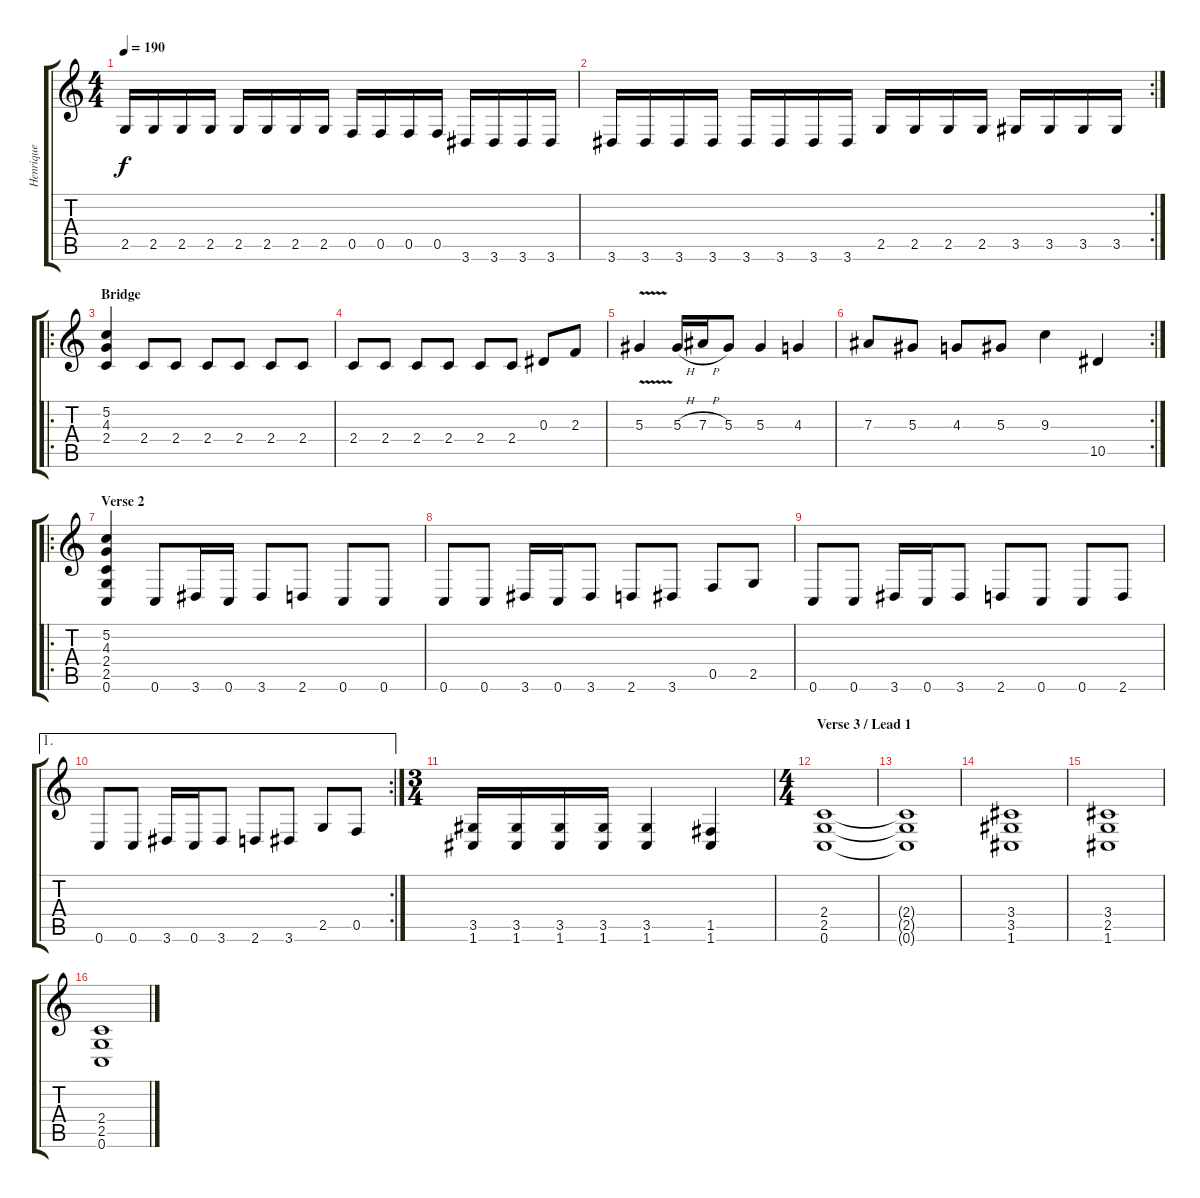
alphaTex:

\track ("Henrique" "Henrique") {instrument distortionguitar}
\staff {score tabs}
\tuning (C4 G3 Eb3 Bb2 F2 C2) {hide}
\ts (4 4)
\tempo 190
\clef g2
\ks c
2.5.16{dy f} 2.5.16 2.5.16 2.5.16 2.5.16 2.5.16 2.5.16 2.5.16 0.5.16 0.5.16 0.5.16 0.5.16 3.6.16 3.6.16 3.6.16 3.6.16 |
\rc 2
3.6.16 3.6.16 3.6.16 3.6.16 3.6.16 3.6.16 3.6.16 3.6.16 2.5.16 2.5.16 2.5.16 2.5.16 3.5.16 3.5.16 3.5.16 3.5.16 |
\ro
\section ("" "Bridge")
(5.2 4.3 2.4).4 2.4.8 2.4.8 2.4.8 2.4.8 2.4.8 2.4.8 |
2.4.8 2.4.8 2.4.8 2.4.8 2.4.8 2.4.8 0.3.8 2.3.8 |
5.3{v}.4 5.3{h}.16 7.3{h}.16 5.3.8 5.3.4 4.3.4 |
\rc 2
7.3.8 5.3.8 4.3.8 5.3.8 9.3.4 10.5.4 |
\ro
\section ("" "Verse 2")
(5.2 4.3 2.4 2.5 0.6).4 0.6.8 3.6.16 0.6.16 3.6.8 2.6.8 0.6.8 0.6.8 |
0.6.8 0.6.8 3.6.16 0.6.16 3.6.8 2.6.8 3.6.8 0.5.8 2.5.8 |
0.6.8 0.6.8 3.6.16 0.6.16 3.6.8 2.6.8 0.6.8 0.6.8 2.6.8 |
\ae 1
\rc 2
0.6.8 0.6.8 3.6.16 0.6.16 3.6.8 2.6.8 3.6.8 2.5.8 0.5.8 |
\ts (3 4)
(3.5 1.6).16 (3.5 1.6).16 (3.5 1.6).16 (3.5 1.6).16 (3.5 1.6).4 (1.5 1.6).4 |
\ts (4 4)
\section ("" "Verse 3 / Lead 1")
(2.4 2.5 0.6).1 |
(2.4{t} 2.5{t} 0.6{t}).1 |
(3.4 3.5 1.6).1 |
(3.4 2.5 1.6).1 |
(2.4 2.5 0.6).1
